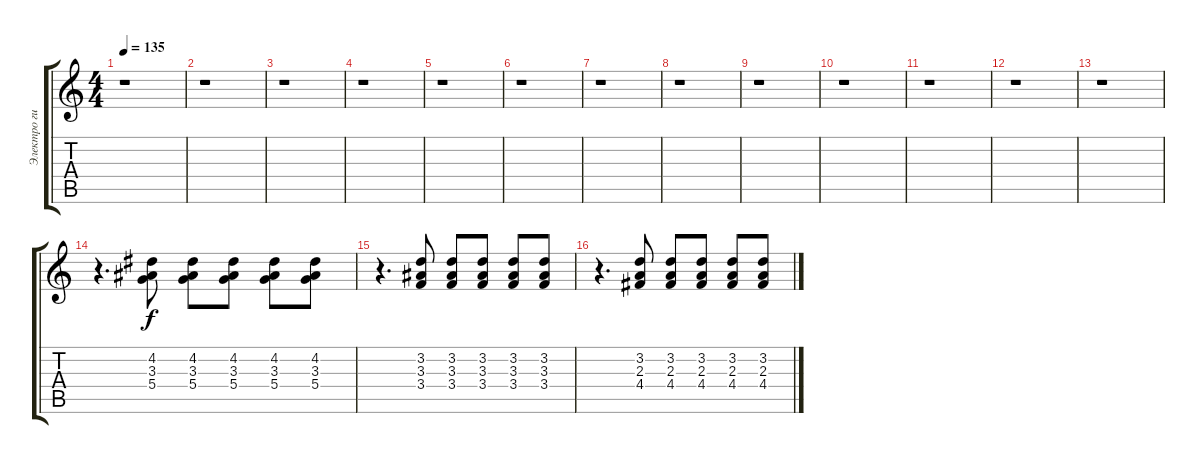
\track ("Электро гитара" "Электро ги") {instrument electricguitarclean}
\staff {score tabs}
\tuning (E4 B3 G3 D3 A2 E2) {hide}
\ts (4 4)
\tempo 135
\clef g2
\ks c
r.1{dy f} |
r.1 |
r.1 |
r.1 |
r.1 |
r.1 |
r.1 |
r.1 |
r.1 |
r.1 |
r.1 |
r.1 |
r.1 |
r.4{d} (4.2 3.3 5.4).8{balance 16} (4.2 3.3 5.4).8{balance 0} (4.2 3.3 5.4).8{balance 16} (4.2 3.3 5.4).8{balance 0} (4.2 3.3 5.4).8{balance 16} |
r.4{d} (3.2 3.3 3.4).8{balance 16} (3.2 3.3 3.4).8{balance 0} (3.2 3.3 3.4).8{balance 16} (3.2 3.3 3.4).8{balance 0} (3.2 3.3 3.4).8{balance 16} |
r.4{d} (3.2 2.3 4.4).8{balance 16} (3.2 2.3 4.4).8{balance 0} (3.2 2.3 4.4).8{balance 16} (3.2 2.3 4.4).8{balance 0} (3.2 2.3 4.4).8{balance 16}
